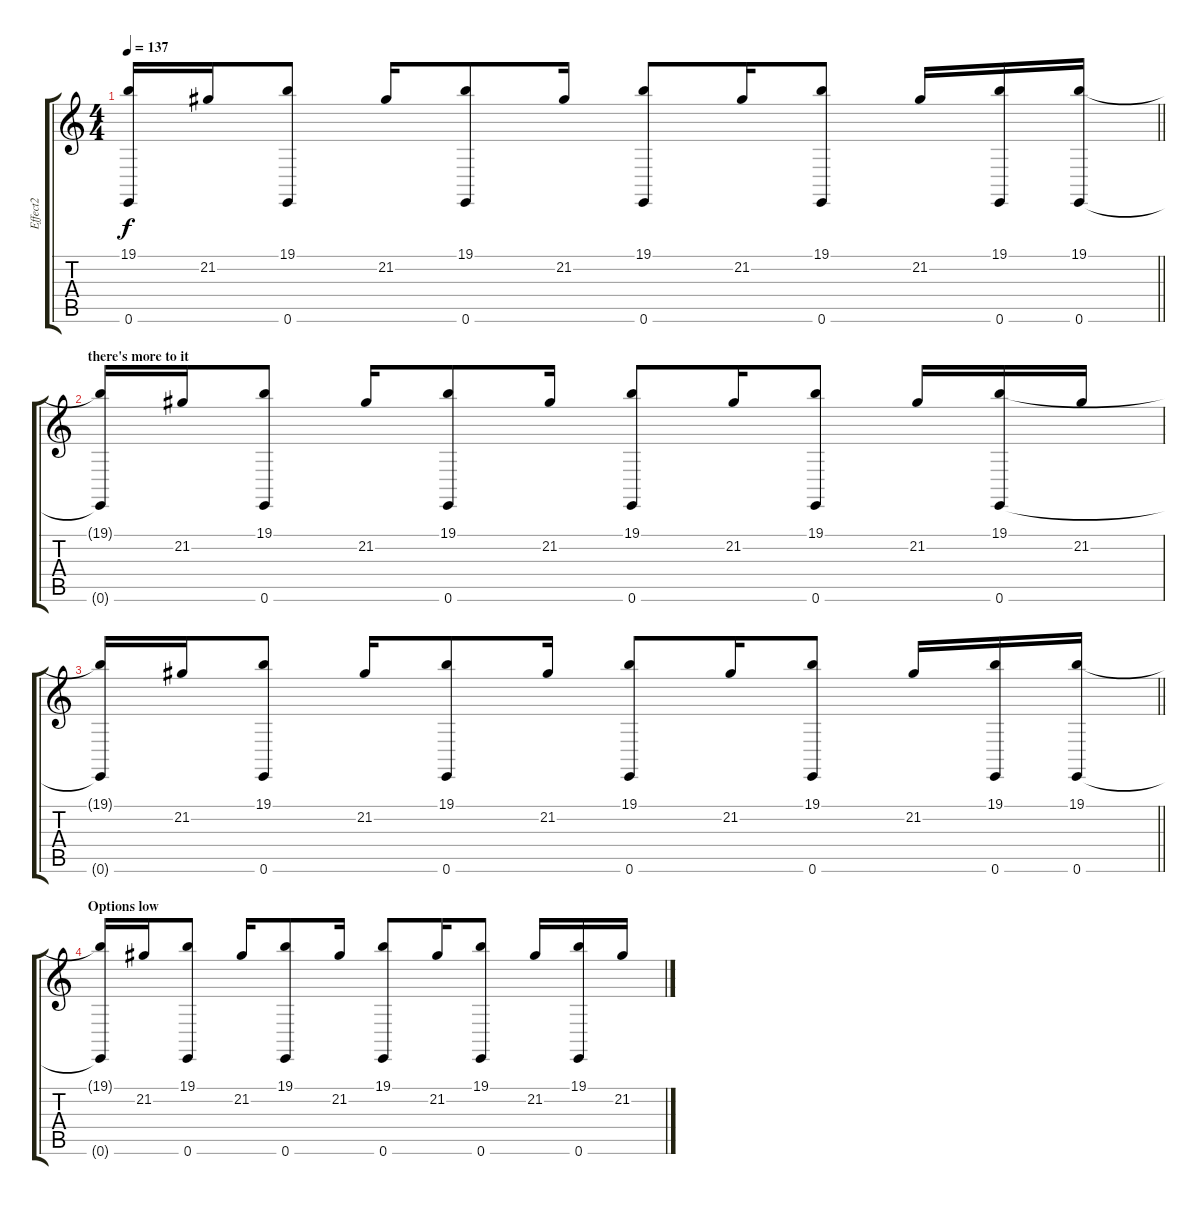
\track ("Effect2" "Effect2") {instrument fx5brightness}
\staff {score tabs}
\tuning (E4 B3 G3 D3 A2 E2) {hide}
\ts (4 4)
\tempo 137
\clef g2
\barLineRight lightlight
\ks c
(19.1{t} 0.6{t}).16{dy f volume 5} 21.2.16{volume 3} (19.1 0.6).8 21.2.16 (19.1 0.6).8 21.2.16 (19.1 0.6).8 21.2.16 (19.1 0.6).8 21.2.16 (19.1 0.6).16{volume 5} (19.1 0.6).16 |
\section ("" "there's more to it")
(19.1{t} 0.6{t}).16{volume 5} 21.2.16 (19.1 0.6).8 21.2.16 (19.1 0.6).8 21.2.16 (19.1 0.6).8 21.2.16 (19.1 0.6).8 21.2.16 (19.1 0.6).16 21.2.16 |
\barLineRight lightlight
(19.1{t} 0.6{t}).16{volume 5} 21.2.16{volume 3} (19.1 0.6).8 21.2.16 (19.1 0.6).8 21.2.16 (19.1 0.6).8 21.2.16 (19.1 0.6).8 21.2.16 (19.1 0.6).16{volume 5} (19.1 0.6).16 |
\section ("" "Options low ")
(19.1{t} 0.6{t}).16{volume 5} 21.2.16 (19.1 0.6).8 21.2.16 (19.1 0.6).8 21.2.16 (19.1 0.6).8 21.2.16 (19.1 0.6).8 21.2.16 (19.1 0.6).16 21.2.16
